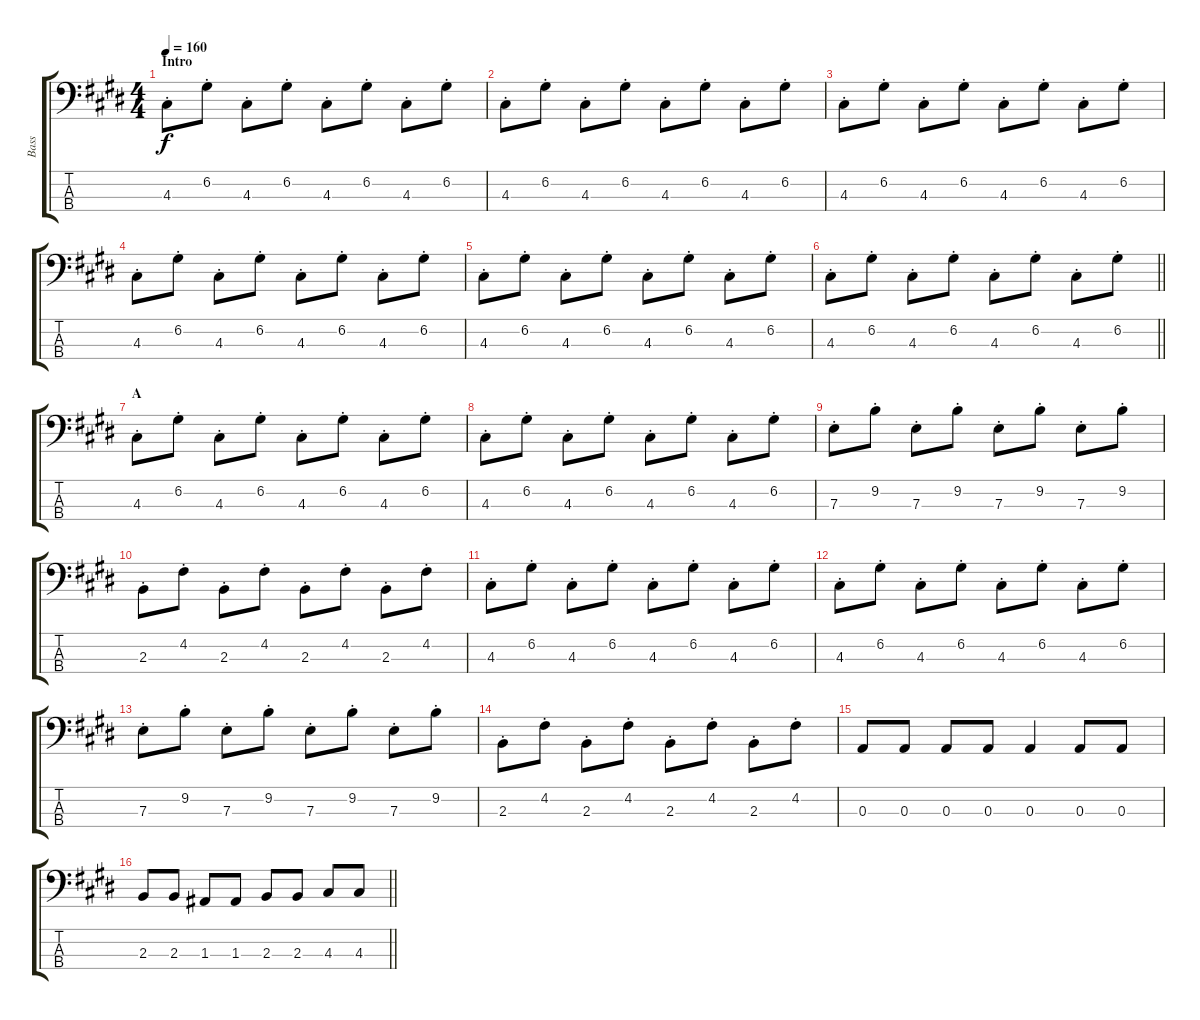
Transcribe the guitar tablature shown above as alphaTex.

\track ("Bass" "Bass") {instrument electricbassfinger}
\staff {score tabs}
\tuning (G2 D2 A1 E1) {hide}
\ts (4 4)
\section ("" "Intro")
\tempo 160
\clef f4
\ks e
4.3{st}.8{dy f instrument electricbassfinger} 6.2{st}.8 4.3{st}.8 6.2{st}.8 4.3{st}.8 6.2{st}.8 4.3{st}.8 6.2{st}.8 |
4.3{st}.8 6.2{st}.8 4.3{st}.8 6.2{st}.8 4.3{st}.8 6.2{st}.8 4.3{st}.8 6.2{st}.8 |
4.3{st}.8 6.2{st}.8 4.3{st}.8 6.2{st}.8 4.3{st}.8 6.2{st}.8 4.3{st}.8 6.2{st}.8 |
4.3{st}.8 6.2{st}.8 4.3{st}.8 6.2{st}.8 4.3{st}.8 6.2{st}.8 4.3{st}.8 6.2{st}.8 |
4.3{st}.8 6.2{st}.8 4.3{st}.8 6.2{st}.8 4.3{st}.8 6.2{st}.8 4.3{st}.8 6.2{st}.8 |
\barLineRight lightlight
4.3{st}.8 6.2{st}.8 4.3{st}.8 6.2{st}.8 4.3{st}.8 6.2{st}.8 4.3{st}.8 6.2{st}.8 |
\section ("" "A")
4.3{st}.8 6.2{st}.8 4.3{st}.8 6.2{st}.8 4.3{st}.8 6.2{st}.8 4.3{st}.8 6.2{st}.8 |
4.3{st}.8 6.2{st}.8 4.3{st}.8 6.2{st}.8 4.3{st}.8 6.2{st}.8 4.3{st}.8 6.2{st}.8 |
7.3{st}.8 9.2{st}.8 7.3{st}.8 9.2{st}.8 7.3{st}.8 9.2{st}.8 7.3{st}.8 9.2{st}.8 |
2.3{st}.8 4.2{st}.8 2.3{st}.8 4.2{st}.8 2.3{st}.8 4.2{st}.8 2.3{st}.8 4.2{st}.8 |
4.3{st}.8 6.2{st}.8 4.3{st}.8 6.2{st}.8 4.3{st}.8 6.2{st}.8 4.3{st}.8 6.2{st}.8 |
4.3{st}.8 6.2{st}.8 4.3{st}.8 6.2{st}.8 4.3{st}.8 6.2{st}.8 4.3{st}.8 6.2{st}.8 |
7.3{st}.8 9.2{st}.8 7.3{st}.8 9.2{st}.8 7.3{st}.8 9.2{st}.8 7.3{st}.8 9.2{st}.8 |
2.3{st}.8 4.2{st}.8 2.3{st}.8 4.2{st}.8 2.3{st}.8 4.2{st}.8 2.3{st}.8 4.2{st}.8 |
0.3.8 0.3.8 0.3.8 0.3.8 0.3.4 0.3.8 0.3.8 |
\barLineRight lightlight
2.3.8 2.3.8 1.3.8 1.3.8 2.3.8 2.3.8 4.3.8 4.3.8
